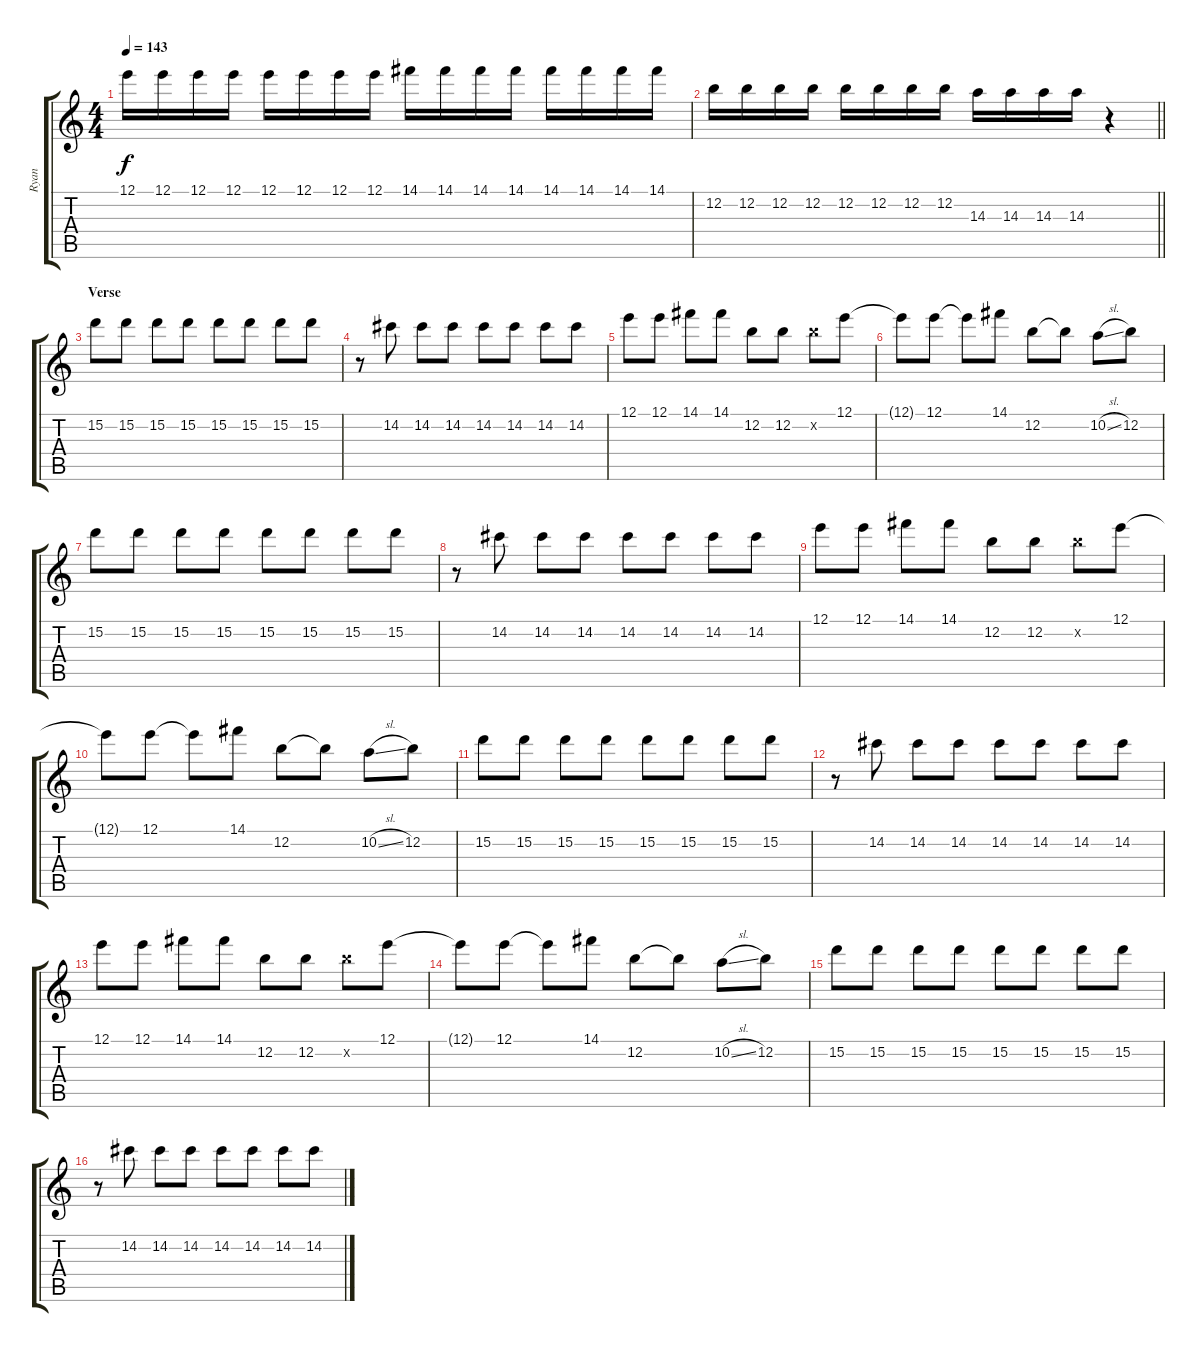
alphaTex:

\track ("Ryan" "Ryan") {instrument overdrivenguitar}
\staff {score tabs}
\tuning (E4 B3 G3 D3 A2 E2) {hide}
\ts (4 4)
\tempo 143
\clef g2
\ks c
12.1.16{dy f} 12.1.16 12.1.16 12.1.16 12.1.16 12.1.16 12.1.16 12.1.16 14.1.16 14.1.16 14.1.16 14.1.16 14.1.16 14.1.16 14.1.16 14.1.16 |
\barLineRight lightlight
12.2.16 12.2.16 12.2.16 12.2.16 12.2.16 12.2.16 12.2.16 12.2.16 14.3.16 14.3.16 14.3.16 14.3.16 r.4 |
\section ("" "Verse")
15.2.8 15.2.8 15.2.8 15.2.8 15.2.8 15.2.8 15.2.8 15.2.8 |
r.8 14.2.8 14.2.8 14.2.8 14.2.8 14.2.8 14.2.8 14.2.8 |
12.1.8 12.1.8 14.1.8 14.1.8 12.2.8 12.2.8 12.2{x}.8 12.1.8 |
12.1{t}.8 12.1.8 12.1{t}.8 14.1.8 12.2.8 12.2{t}.8 10.2{sl}.8 12.2.8 |
15.2.8 15.2.8 15.2.8 15.2.8 15.2.8 15.2.8 15.2.8 15.2.8 |
r.8 14.2.8 14.2.8 14.2.8 14.2.8 14.2.8 14.2.8 14.2.8 |
12.1.8 12.1.8 14.1.8 14.1.8 12.2.8 12.2.8 12.2{x}.8 12.1.8 |
12.1{t}.8 12.1.8 12.1{t}.8 14.1.8 12.2.8 12.2{t}.8 10.2{sl}.8 12.2.8 |
15.2.8 15.2.8 15.2.8 15.2.8 15.2.8 15.2.8 15.2.8 15.2.8 |
r.8 14.2.8 14.2.8 14.2.8 14.2.8 14.2.8 14.2.8 14.2.8 |
12.1.8 12.1.8 14.1.8 14.1.8 12.2.8 12.2.8 12.2{x}.8 12.1.8 |
12.1{t}.8 12.1.8 12.1{t}.8 14.1.8 12.2.8 12.2{t}.8 10.2{sl}.8 12.2.8 |
15.2.8 15.2.8 15.2.8 15.2.8 15.2.8 15.2.8 15.2.8 15.2.8 |
r.8 14.2.8 14.2.8 14.2.8 14.2.8 14.2.8 14.2.8 14.2.8
